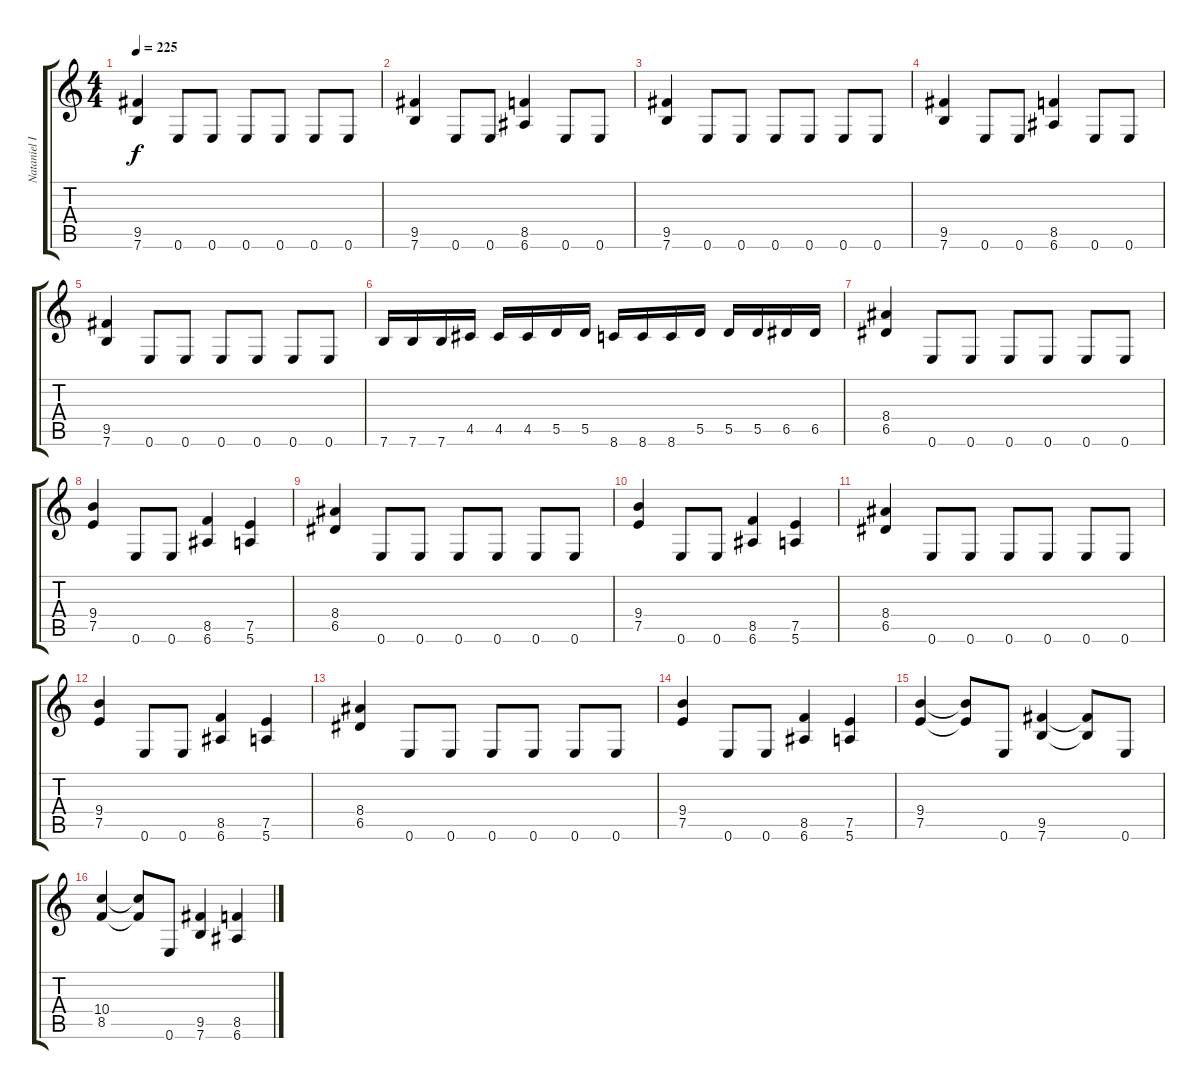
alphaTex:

\track ("Nataniel Infante" "Nataniel I") {instrument distortionguitar}
\staff {score tabs}
\tuning (E4 B3 G3 D3 A2 E2) {hide}
\ts (4 4)
\tempo 225
\clef g2
\ks c
(9.5 7.6).4{dy f} 0.6.8 0.6.8 0.6.8 0.6.8 0.6.8 0.6.8 |
(9.5 7.6).4 0.6.8 0.6.8 (8.5 6.6).4 0.6.8 0.6.8 |
(9.5 7.6).4 0.6.8 0.6.8 0.6.8 0.6.8 0.6.8 0.6.8 |
(9.5 7.6).4 0.6.8 0.6.8 (8.5 6.6).4 0.6.8 0.6.8 |
(9.5 7.6).4 0.6.8 0.6.8 0.6.8 0.6.8 0.6.8 0.6.8 |
7.6.16 7.6.16 7.6.16 4.5.16 4.5.16 4.5.16 5.5.16 5.5.16 8.6.16 8.6.16 8.6.16 5.5.16 5.5.16 5.5.16 6.5.16 6.5.16 |
(8.4 6.5).4 0.6.8 0.6.8 0.6.8 0.6.8 0.6.8 0.6.8 |
(9.4 7.5).4 0.6.8 0.6.8 (8.5 6.6).4 (7.5 5.6).4 |
(8.4 6.5).4 0.6.8 0.6.8 0.6.8 0.6.8 0.6.8 0.6.8 |
(9.4 7.5).4 0.6.8 0.6.8 (8.5 6.6).4 (7.5 5.6).4 |
(8.4 6.5).4 0.6.8 0.6.8 0.6.8 0.6.8 0.6.8 0.6.8 |
(9.4 7.5).4 0.6.8 0.6.8 (8.5 6.6).4 (7.5 5.6).4 |
(8.4 6.5).4 0.6.8 0.6.8 0.6.8 0.6.8 0.6.8 0.6.8 |
(9.4 7.5).4 0.6.8 0.6.8 (8.5 6.6).4 (7.5 5.6).4 |
(9.4 7.5).4 (9.4{t} 7.5{t}).8 0.6.8 (9.5 7.6).4 (9.5{t} 7.6{t}).8 0.6.8 |
(10.4 8.5).4 (10.4{t} 8.5{t}).8 0.6.8 (9.5 7.6).4 (8.5 6.6).4
